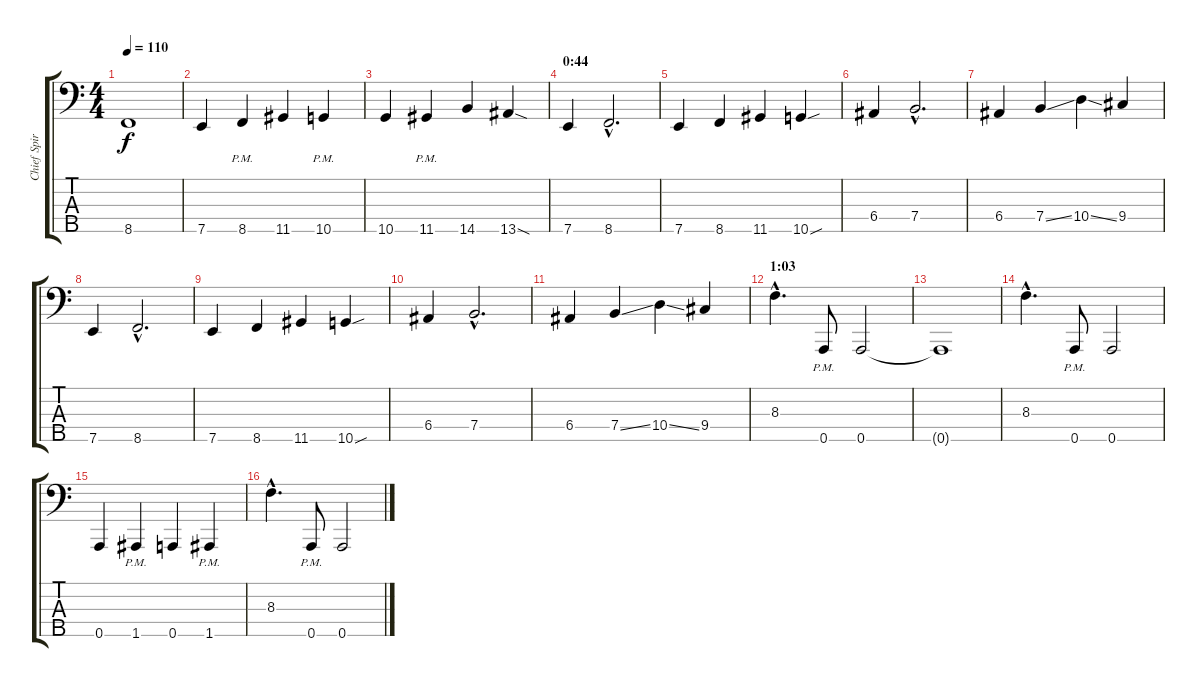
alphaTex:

\track ("Chief Spires" "Chief Spir") {instrument electricbasspick}
\staff {score tabs}
\tuning (G2 D2 A1 E1 A0) {hide}
\ts (4 4)
\tempo 110
\clef f4
\ks c
8.5.1{dy f} |
7.5.4 8.5{pm}.4 11.5.4 10.5{pm}.4 |
10.5.4 11.5{pm}.4 14.5.4 13.5{sod}.4 |
\section ("" "0:44")
7.5.4 8.5{hac}.2{d} |
7.5.4 8.5.4 11.5.4 10.5{sou}.4 |
6.4.4 7.4{hac}.2{d} |
6.4.4 7.4{ss}.4 10.4{ss}.4 9.4.4 |
7.5.4 8.5{hac}.2{d} |
7.5.4 8.5.4 11.5.4 10.5{sou}.4 |
6.4.4 7.4{hac}.2{d} |
6.4.4 7.4{ss}.4 10.4{ss}.4 9.4.4 |
\section ("" "1:03")
8.3{hac}.4{d} 0.5{pm}.8 0.5.2 |
0.5{t}.1 |
8.3{hac}.4{d} 0.5{pm}.8 0.5.2 |
0.5.4 1.5{pm}.4 0.5.4 1.5{pm}.4 |
8.3{hac}.4{d} 0.5{pm}.8 0.5.2
